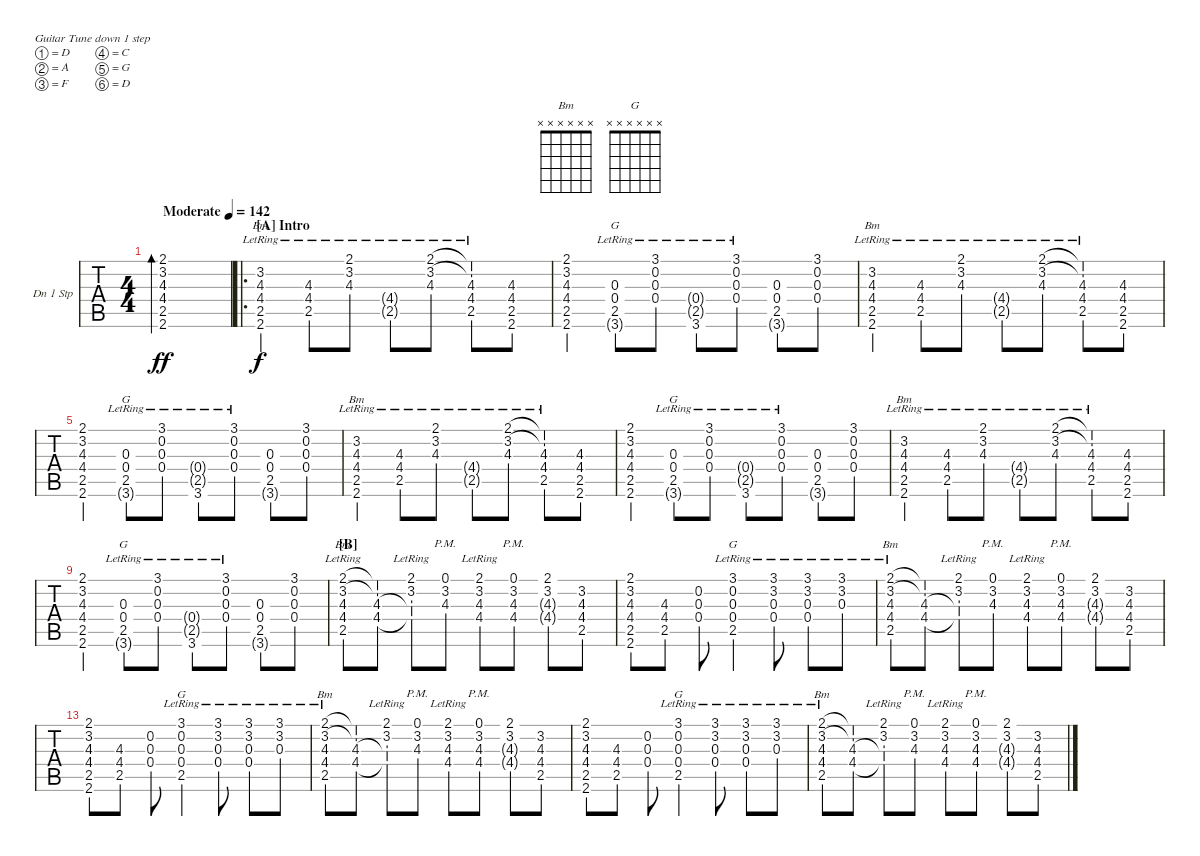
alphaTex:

\bracketExtendMode nobrackets
\firstSystemTrackNameOrientation horizontal
\otherSystemsTrackNameOrientation horizontal
\defaultBarNumberDisplay FirstOfSystem
\track ("Tune Down 1 Step" "Dn 1 Stp") {instrument acousticguitarsteel}
\staff {tabs}
\tuning (D4 A3 F3 C3 G2 D2)
\chord ("Bm" x x x x x x)
\chord ("G" x x x x x x)
\ts (4 4)
\tempo (142 "Moderate")
\clef g2
\ks c
(2.5 4.4 4.3 3.2 2.1 2.6).1{bd 299 dy ff instrument acousticguitarsteel} |
\ro
\section ("A" "Intro")
(2.5{lr} 4.4{lr} 4.3{lr} 3.2{lr} 2.6{lr}).4{ch "Bm" dy f} (4.3{lr} 4.4{lr} 2.5{lr}).8 (3.2{lr} 4.3{lr} 2.1{lr}).8 (4.4{g lr} 2.5{g lr}).8 (3.2{lr} 4.3{lr} 2.1{lr}).8{txt ""} (4.3 2.1{lr t} 3.2{lr t} 2.5 4.4).8 (4.3 2.6 2.5 4.4).8 |
(2.6 2.5 4.4 4.3 3.2 2.1).4 (0.3{lr} 3.6{g lr} 2.5{lr} 0.4{lr}).8{ch "G"} (0.2{lr} 0.3{lr} 0.4{lr} 3.1{lr}).8 (0.4{g lr} 2.5{g lr} 3.6{lr}).8 (0.2{lr} 0.3{lr} 0.4{lr} 3.1{lr}).8 (0.3 0.4 3.6{g} 2.5).8 (0.2 0.3 0.4 3.1).8 |
(2.5{lr} 4.4{lr} 4.3{lr} 3.2{lr} 2.6{lr}).4{ch "Bm"} (4.3{lr} 4.4{lr} 2.5{lr}).8 (3.2{lr} 4.3{lr} 2.1{lr}).8 (4.4{g lr} 2.5{g lr}).8 (3.2{lr} 4.3{lr} 2.1{lr}).8 (4.3 2.1{lr t} 3.2{lr t} 2.5 4.4).8 (4.3 2.6 2.5 4.4).8 |
(2.6 2.5 4.4 4.3 3.2 2.1).4 (0.3{lr} 3.6{g lr} 2.5{lr} 0.4{lr}).8{ch "G"} (0.2{lr} 0.3{lr} 0.4{lr} 3.1{lr}).8 (0.4{g lr} 2.5{g lr} 3.6{lr}).8 (0.2{lr} 0.3{lr} 0.4{lr} 3.1{lr}).8 (0.3 0.4 3.6{g} 2.5).8 (0.2 0.3 0.4 3.1).8 |
(2.5{lr} 4.4{lr} 4.3{lr} 3.2{lr} 2.6{lr}).4{ch "Bm"} (4.3{lr} 4.4{lr} 2.5{lr}).8 (3.2{lr} 4.3{lr} 2.1{lr}).8 (4.4{g lr} 2.5{g lr}).8 (3.2{lr} 4.3{lr} 2.1{lr}).8 (4.3 2.1{lr t} 3.2{lr t} 2.5 4.4).8 (4.3 2.6 2.5 4.4).8 |
(2.6 2.5 4.4 4.3 3.2 2.1).4 (0.3{lr} 3.6{g lr} 2.5{lr} 0.4{lr}).8{ch "G"} (0.2{lr} 0.3{lr} 0.4{lr} 3.1{lr}).8 (0.4{g lr} 2.5{g lr} 3.6{lr}).8 (0.2{lr} 0.3{lr} 0.4{lr} 3.1{lr}).8 (0.3 0.4 3.6{g} 2.5).8 (0.2 0.3 0.4 3.1).8 |
(2.5{lr} 4.4{lr} 4.3{lr} 3.2{lr} 2.6{lr}).4{ch "Bm"} (4.3{lr} 4.4{lr} 2.5{lr}).8 (3.2{lr} 4.3{lr} 2.1{lr}).8 (4.4{g lr} 2.5{g lr}).8 (3.2{lr} 4.3{lr} 2.1{lr}).8 (4.3 2.1{lr t} 3.2{lr t} 2.5 4.4).8 (4.3 2.6 2.5 4.4).8 |
(2.6 2.5 4.4 4.3 3.2 2.1).4 (0.3{lr} 3.6{g lr} 2.5{lr} 0.4{lr}).8{ch "G"} (0.2{lr} 0.3{lr} 0.4{lr} 3.1{lr}).8 (0.4{g lr} 2.5{g lr} 3.6{lr}).8 (0.2{lr} 0.3{lr} 0.4{lr} 3.1{lr}).8 (0.3 0.4 3.6{g} 2.5).8 (0.2 0.3 0.4 3.1).8 |
\section ("B" "")
(3.2 4.3 4.4 2.5{lr} 2.1{lr}).8{ch "Bm"} (3.2{t} 2.1{t} 4.3 4.4).8 (2.1{lr} 3.2 4.3{t} 4.4{t}).8 (4.3 3.2{pm} 0.1{pm}).8 (2.1{lr} 3.2 4.3 4.4).8 (4.3{pm} 4.4 3.2 0.1{pm}).8 (2.1 3.2 4.3{g} 4.4{g}).8 (2.5 4.4 4.3 3.2).8 |
(2.5 4.4 4.3 3.2 2.1 2.6).8 (4.4{ac} 4.3 2.5).8 (0.3{ac} 0.4 0.2).8 (0.4{lr} 0.3{lr} 0.2{lr} 3.1{lr} 2.5{lr}).4{ch "G"} (3.1{lr} 3.2{lr} 0.3{lr} 0.4{lr}).8 (3.1{lr} 3.2{lr} 0.3{lr} 0.4{lr}).8 (3.1{lr} 3.2{lr} 0.3{lr}).8 |
(3.2 4.3 4.4 2.5{lr} 2.1{lr}).8{ch "Bm"} (3.2{t} 2.1{t} 4.3 4.4).8 (2.1{lr} 3.2 4.3{t} 4.4{t}).8 (4.3 3.2{pm} 0.1{pm}).8 (2.1{lr} 3.2 4.3 4.4).8 (4.3{pm} 4.4 3.2 0.1{pm}).8 (2.1 3.2 4.3{g} 4.4{g}).8 (2.5 4.4 4.3 3.2).8 |
(2.5 4.4 4.3 3.2 2.1 2.6).8 (4.4{ac} 4.3 2.5).8 (0.3{ac} 0.4 0.2).8 (0.4{lr} 0.3{lr} 0.2{lr} 3.1{lr} 2.5{lr}).4{ch "G"} (3.1{lr} 3.2{lr} 0.3{lr} 0.4{lr}).8 (3.1{lr} 3.2{lr} 0.3{lr} 0.4{lr}).8 (3.1{lr} 3.2{lr} 0.3{lr}).8 |
(3.2 4.3 4.4 2.5{lr} 2.1{lr}).8{ch "Bm"} (3.2{t} 2.1{t} 4.3 4.4).8 (2.1{lr} 3.2 4.3{t} 4.4{t}).8 (4.3 3.2{pm} 0.1{pm}).8 (2.1{lr} 3.2 4.3 4.4).8 (4.3{pm} 4.4 3.2 0.1{pm}).8 (2.1 3.2 4.3{g} 4.4{g}).8 (2.5 4.4 4.3 3.2).8 |
(2.5 4.4 4.3 3.2 2.1 2.6).8 (4.4{ac} 4.3 2.5).8 (0.3{ac} 0.4 0.2).8 (0.4{lr} 0.3{lr} 0.2{lr} 3.1{lr} 2.5{lr}).4{ch "G"} (3.1{lr} 3.2{lr} 0.3{lr} 0.4{lr}).8 (3.1{lr} 3.2{lr} 0.3{lr} 0.4{lr}).8 (3.1{lr} 3.2{lr} 0.3{lr}).8 |
(3.2 4.3 4.4 2.5{lr} 2.1{lr}).8{ch "Bm"} (3.2{t} 2.1{t} 4.3 4.4).8 (2.1{lr} 3.2 4.3{t} 4.4{t}).8 (4.3 3.2{pm} 0.1{pm}).8 (2.1{lr} 3.2 4.3 4.4).8 (4.3{pm} 4.4 3.2 0.1{pm}).8 (2.1 3.2 4.3{g} 4.4{g}).8 (2.5 4.4 4.3 3.2).8
